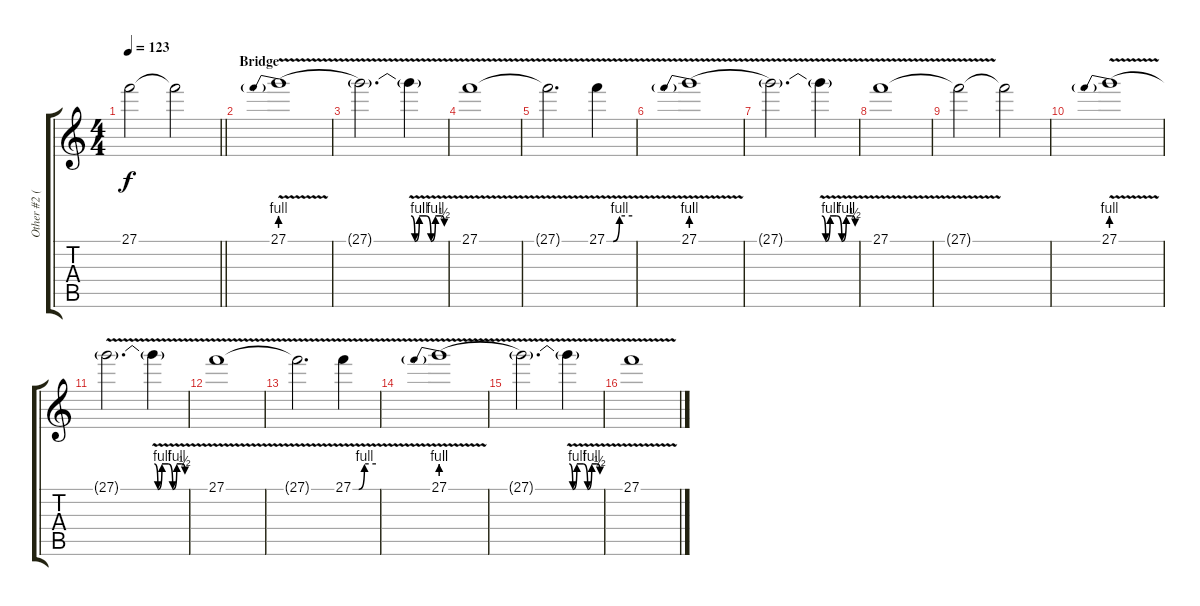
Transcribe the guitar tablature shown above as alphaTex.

\track ("Other #2 (Synthesizer II)" "Other #2 (") {instrument violin}
\staff {score tabs}
\tuning (D4 A3 F3 C3 G2 D2) {hide}
\ts (4 4)
\tempo 123
\clef g2
\barLineRight lightlight
\ks c
27.1{t}.2{dy f} 27.1{t}.2 |
\section ("" "Bridge")
27.1{be (prebend 0 4 60 4) v}.1 |
27.1{t}.2{d} 27.1{be (custom 0 4 7 0 15 4 27 4 36 0 44 4 54 4 60 2) v t}.4 |
27.1{v}.1 |
27.1{t}.2{d} 27.1{be (custom 0 0 15 0 30 4 60 4) v}.4 |
27.1{be (prebend 0 4 60 4) v}.1 |
27.1{t}.2{d} 27.1{be (custom 0 4 7 0 15 4 27 4 36 0 44 4 54 4 60 2) v t}.4 |
27.1{v}.1 |
27.1{t}.2 27.1{t}.2 |
27.1{be (prebend 0 4 60 4) v}.1 |
27.1{t}.2{d} 27.1{be (custom 0 4 7 0 15 4 27 4 36 0 44 4 54 4 60 2) v t}.4 |
27.1{v}.1 |
27.1{t}.2{d} 27.1{be (custom 0 0 15 0 30 4 60 4) v}.4 |
27.1{be (prebend 0 4 60 4) v}.1 |
27.1{t}.2{d} 27.1{be (custom 0 4 7 0 15 4 27 4 36 0 44 4 54 4 60 2) v t}.4 |
27.1{v}.1
